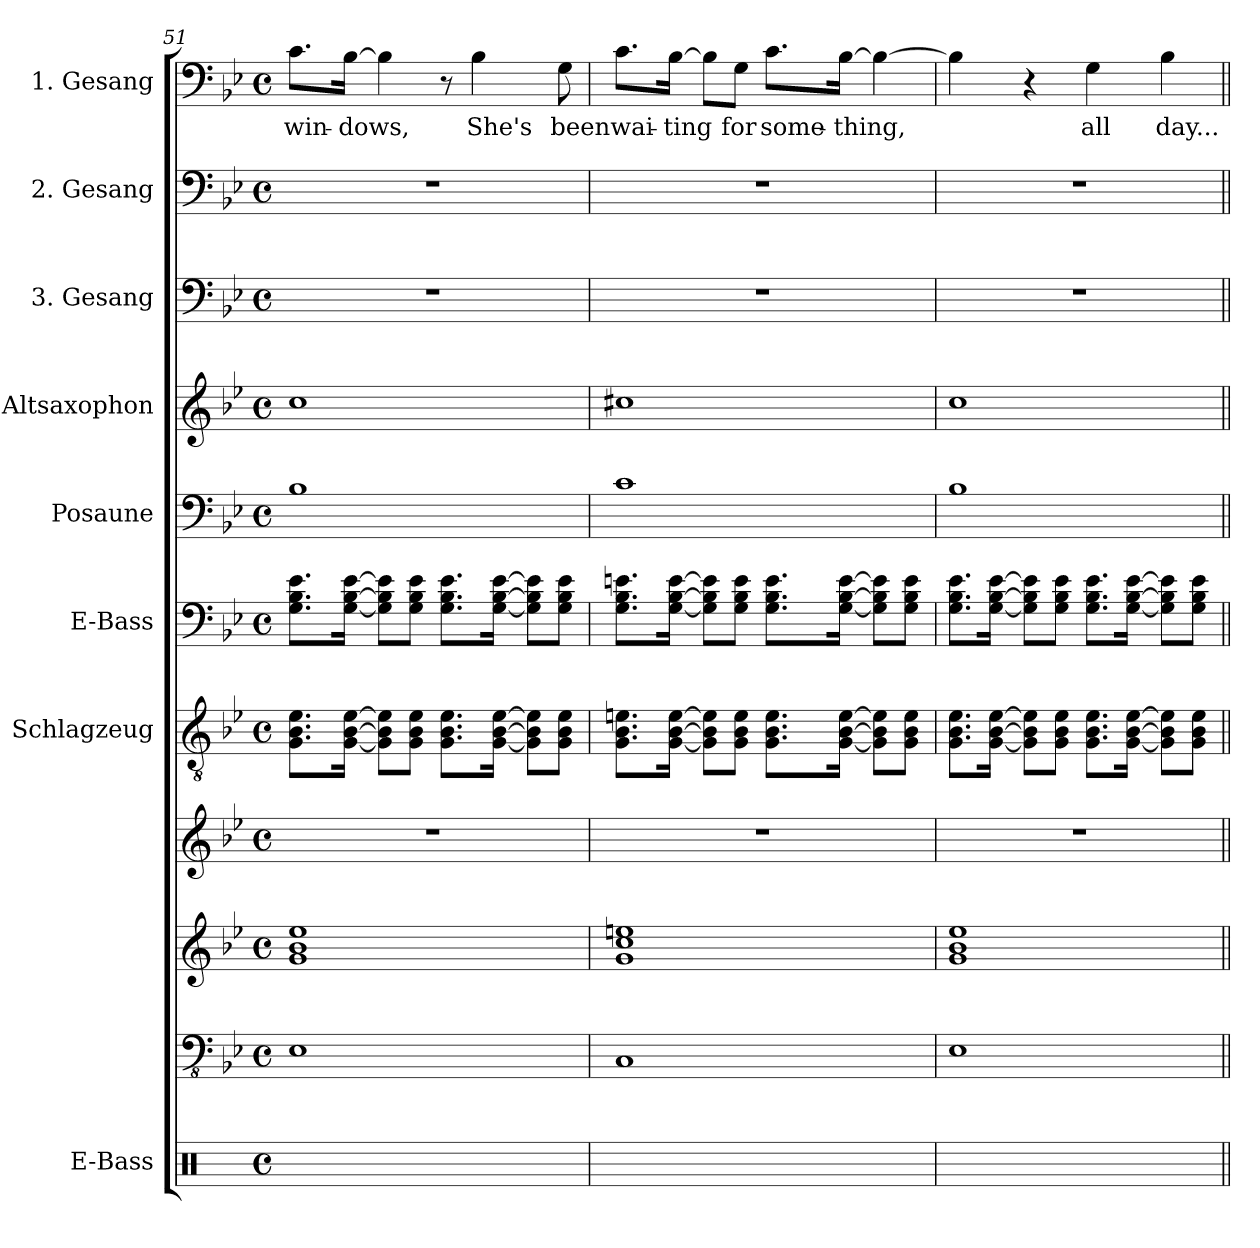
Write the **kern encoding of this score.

**kern	**kern	**kern	**kern	**kern	**kern	**kern	**kern	**kern	**kern	**kern	**text
*part9	*part9	*part8	*part8	*part7	*part6	*part5	*part4	*part3	*part2	*part1	*part1
*staff11	*staff10	*staff9	*staff8	*staff7	*staff6	*staff5	*staff4	*staff3	*staff2	*staff1	*staff1
*I"E-Bass	*	*	*	*I"Schlagzeug	*I"E-Bass	*I"Posaune	*I"Altsaxophon	*I"3. Gesang	*I"2. Gesang	*I"1. Gesang	*
*I'E-B.	*	*	*	*I'Schl.	*I'E-B.	*I'Pos.	*I'A. Sax.	*I'3. G.	*I'2. G.	*I'1. G.	*
*clefX	*clefFv4	*clefG2	*clefG2	*clefGv2	*	*clefF4	*clefG2	*clefF4	*clefF4	*clefF4	*
*	*	*	*	*	*	*	*ITrd5c9	*	*	*	*
*k[]	*k[b-e-]	*k[b-e-]	*k[b-e-]	*k[b-e-]	*k[b-e-]	*k[b-e-]	*k[b-e-a-d-g-]	*k[b-e-]	*k[b-e-]	*k[b-e-]	*
*M4/4	*M4/4	*M4/4	*M4/4	*M4/4	*M4/4	*M4/4	*M4/4	*M4/4	*M4/4	*M4/4	*
*met(c)	*met(c)	*met(c)	*met(c)	*met(c)	*met(c)	*met(c)	*met(c)	*met(c)	*met(c)	*met(c)	*
=51	=51	=51	=51	=51	=51	=51	=51	=51	=51	=51	=51
1ryy	1EE-	1g 1b- 1ee-	1r	8.G\ 8.B-\ 8.e-\L	8.G\ 8.B-\ 8.e-\L	1B-	1e-	1r	1r	8.c\L	win-
.	.	.	.	[16G\ [16B-\ [16e-\Jk	[16G\ [16B-\ [16e-\Jk	.	.	.	.	[16B-\Jk	-dows,
.	.	.	.	8G]\ 8B-]\ 8e-]\L	8G]\ 8B-]\ 8e-]\L	.	.	.	.	4B-\]	.
.	.	.	.	8G\ 8B-\ 8e-\J	8G\ 8B-\ 8e-\J	.	.	.	.	.	.
.	.	.	.	8.G\ 8.B-\ 8.e-\L	8.G\ 8.B-\ 8.e-\L	.	.	.	.	8r	.
.	.	.	.	.	.	.	.	.	.	4B-\	She's
.	.	.	.	[16G\ [16B-\ [16e-\Jk	[16G\ [16B-\ [16e-\Jk	.	.	.	.	.	.
.	.	.	.	8G]\ 8B-]\ 8e-]\L	8G]\ 8B-]\ 8e-]\L	.	.	.	.	.	.
.	.	.	.	8G\ 8B-\ 8e-\J	8G\ 8B-\ 8e-\J	.	.	.	.	8G\	been
=52	=52	=52	=52	=52	=52	=52	=52	=52	=52	=52	=52
1ryy	1CC	1g 1cc 1een	1r	8.G\ 8.B-\ 8.en\L	8.G\ 8.B-\ 8.en\L	1c	1en	1r	1r	8.c\L	wai-
.	.	.	.	[16G\ [16B-\ [16e\Jk	[16G\ [16B-\ [16e\Jk	.	.	.	.	[16B-\Jk	-ting
.	.	.	.	8G]\ 8B-]\ 8e]\L	8G]\ 8B-]\ 8e]\L	.	.	.	.	8B-\L]	.
.	.	.	.	8G\ 8B-\ 8e\J	8G\ 8B-\ 8e\J	.	.	.	.	8G\J	for
.	.	.	.	8.G\ 8.B-\ 8.e\L	8.G\ 8.B-\ 8.e\L	.	.	.	.	8.c\L	some-
.	.	.	.	[16G\ [16B-\ [16e\Jk	[16G\ [16B-\ [16e\Jk	.	.	.	.	[16B-\Jk	-thing,
.	.	.	.	8G]\ 8B-]\ 8e]\L	8G]\ 8B-]\ 8e]\L	.	.	.	.	4B-\_	.
.	.	.	.	8G\ 8B-\ 8e\J	8G\ 8B-\ 8e\J	.	.	.	.	.	.
=53	=53	=53	=53	=53	=53	=53	=53	=53	=53	=53	=53
1ryy	1EE-	1g 1b- 1ee-	1r	8.G\ 8.B-\ 8.e-\L	8.G\ 8.B-\ 8.e-\L	1B-	1e-	1r	1r	4B-\]	.
.	.	.	.	[16G\ [16B-\ [16e-\Jk	[16G\ [16B-\ [16e-\Jk	.	.	.	.	.	.
.	.	.	.	8G]\ 8B-]\ 8e-]\L	8G]\ 8B-]\ 8e-]\L	.	.	.	.	4r	.
.	.	.	.	8G\ 8B-\ 8e-\J	8G\ 8B-\ 8e-\J	.	.	.	.	.	.
.	.	.	.	8.G\ 8.B-\ 8.e-\L	8.G\ 8.B-\ 8.e-\L	.	.	.	.	4G\	all
.	.	.	.	[16G\ [16B-\ [16e-\Jk	[16G\ [16B-\ [16e-\Jk	.	.	.	.	.	.
.	.	.	.	8G]\ 8B-]\ 8e-]\L	8G]\ 8B-]\ 8e-]\L	.	.	.	.	4B-\	day...
.	.	.	.	8G\ 8B-\ 8e-\J	8G\ 8B-\ 8e-\J	.	.	.	.	.	.
=||	=||	=||	=||	=||	=||	=||	=||	=||	=||	=||	=||
*-	*-	*-	*-	*-	*-	*-	*-	*-	*-	*-	*-
